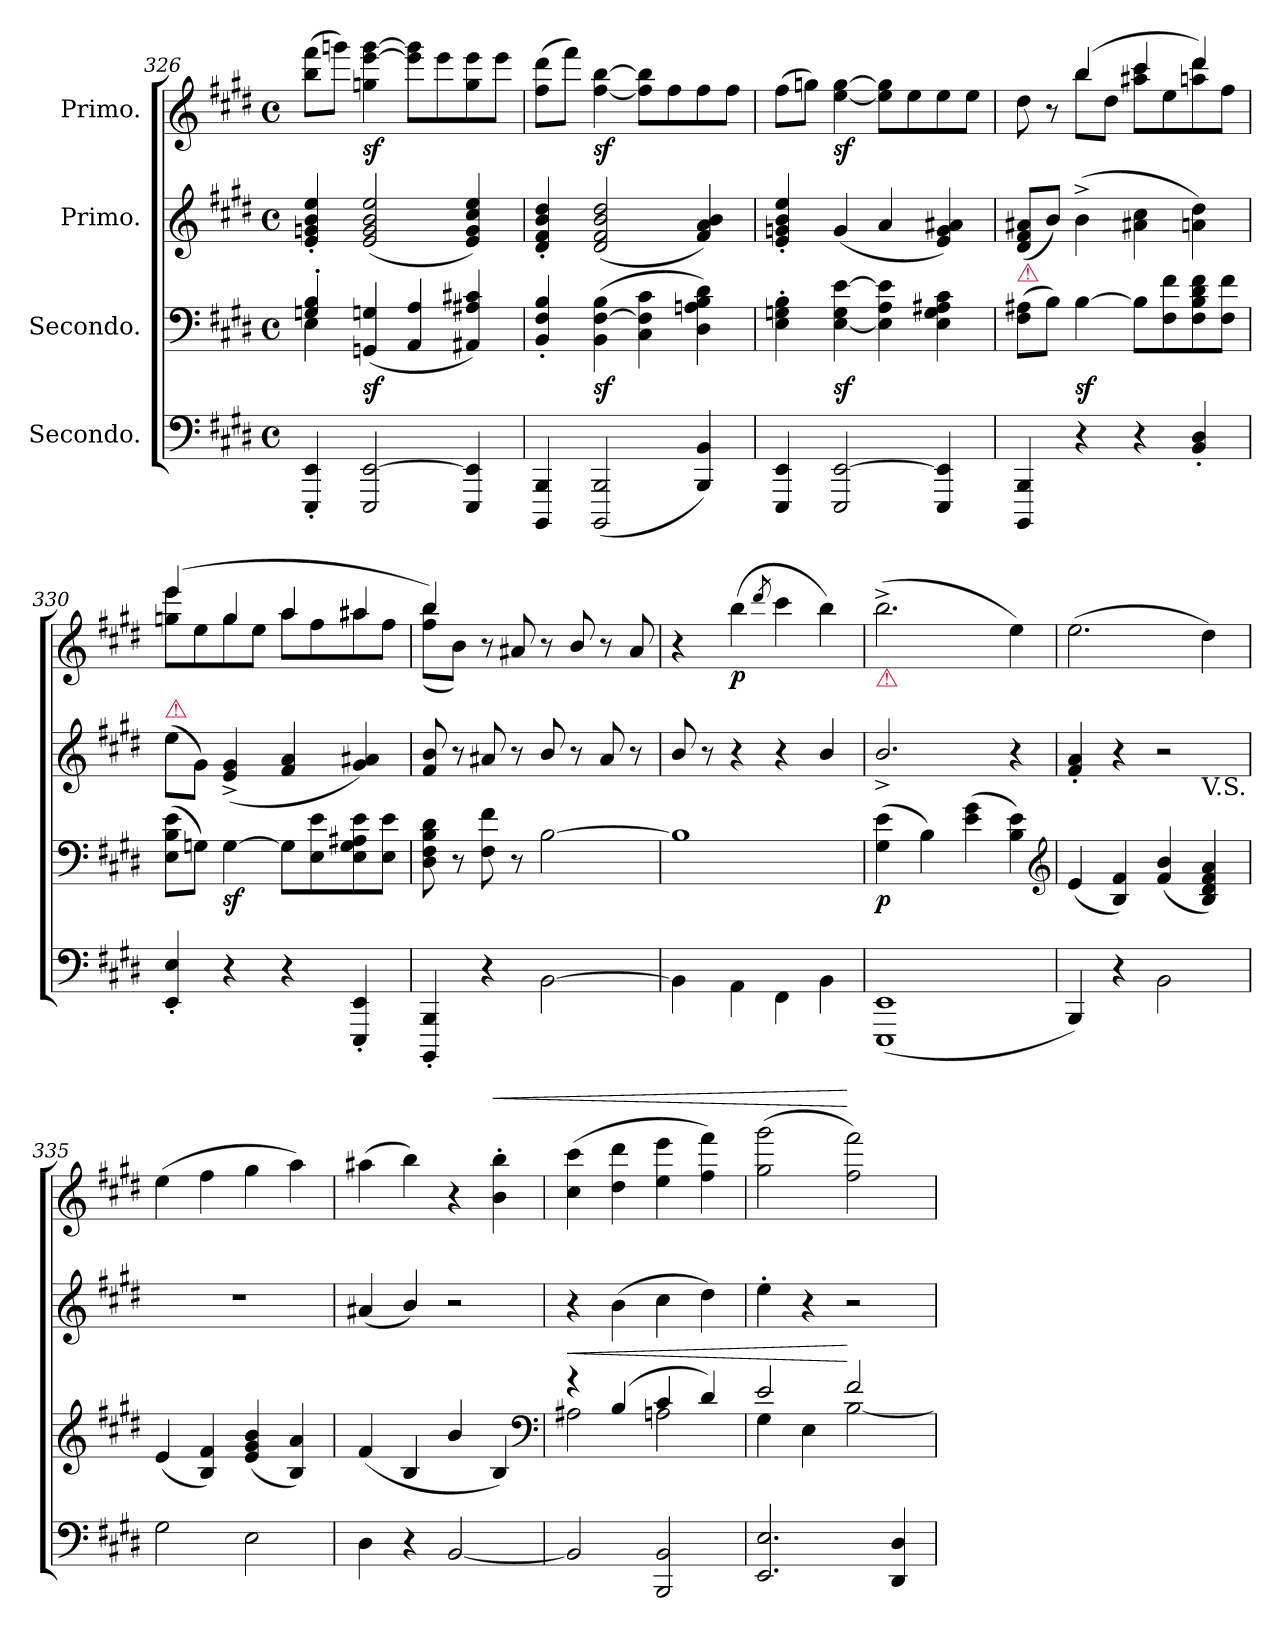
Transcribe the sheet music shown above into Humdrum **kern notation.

**kern	**kern	**dynam	**kern	**kern	**dynam
*part4	*part3	*part3	*part2	*part1	*part1
*staff4	*staff3	*staff3	*staff2	*staff1	*staff1
*I"Secondo.	*I"Secondo.	*	*I"Primo.	*I"Primo.	*
*clefF4	*clefF4	*	*clefG2	*clefG2	*
*k[f#c#g#d#]	*k[f#c#g#d#]	*	*k[f#c#g#d#]	*k[f#c#g#d#]	*
*M4/4	*M4/4	*	*M4/4	*M4/4	*
*met(c)	*met(c)	*	*met(c)	*met(c)	*
=326	=326	=326	=326	=326	=326
*	*^	*	*	*	*
4EEE'>/ 4EE'>/	4Gn'/ 4B'/	4E\	.	4e'>/ 4gn'>/ 4b'>/ 4ee'>/	(8bb\ 8fff#\L	.
.	.	.	.	.	8gggn\J)	.
2EEE/ [2EE/	(>4GGn/ 4Gn/	4ryy	sf	(>2e/ 2g/ 2b/ 2ee/	4ggn\ [4eee\ [4ggg\	sf
.	4AA/ 4A/	4ryy	.	.	8eee]\ 8ggg]\L	.
.	.	.	.	.	8eee\	.
4EEE/ 4EE]/	4AA#X/ 4A#X/ 4c#X/)	4ryy	.	4e/ 4g/ 4cc#/ 4ee/)	8gg\ 8eee\	.
.	.	.	.	.	8eee\J	.
*	*v	*v	*	*	*	*
=327	=327	=327	=327	=327	=327
4BBBB/ 4BBB/	4BB'>/ 4F#'>/ 4B'>/	.	4d#'>/ 4f#'>/ 4b'>/ 4dd#'>/	(8ff#\ 8ddd#\L	.
.	.	.	.	8fff#\J)	.
(2BBBB/ 2BBB/	(4BB\ [4F#\ 4B\	sf	(>2d#/ 2f#/ 2b/ 2dd#/	[4ff#\ [4bb\	sf
.	4C#\ 4F#]\ 4c#\	.	.	8ff#]\ 8bb]\L	.
.	.	.	.	8ff#\	.
4BBB/ 4BB/)	4D#\ 4An\ 4B\ 4d#\)	.	4f#/ 4a/ 4b/)	8ff#\	.
.	.	.	.	8ff#\J	.
=328	=328	=328	=328	=328	=328
4EEE/ 4EE/	4E'\ 4Gn'\ 4B'\	.	4e'>/ 4gn'>/ 4b'>/ 4ee'>/	(8ff#\L	.
.	.	.	.	8ggn\J)	.
2EEE/ [2EE/	[4E\ 4G\ [4e\	sf	(>4g/	[4ee\ [4gg\	sf
.	4E]\ 4A\ 4e]\	.	4a/	8ee]\ 8gg]\L	.
.	.	.	.	8ee\	.
4EEE/ 4EE]/	4E\ 4G\ 4A#X\ 4c#\	.	4e/ 4g/ 4a#X/)	8ee\	.
.	.	.	.	8ee\J	.
=329	=329	=329	=329	=329	=329
*	*	*	*	*^	*
!	!LO:TX:a:color=crimson:t=⚠	!	!	!	!	!
4BBBB/ 4BBB/	(8F#\ 8A#X\L	.	(>8d#/ 8f#/ 8a#X/L	8ryy	8dd#\	.
.	8B\J)	.	8b/J)	8ryy	8r	.
4r	[4B\	sf	(4b^\	(4bb/	8bb\L	.
.	.	.	.	.	8dd#\J	.
4r	8B\L]	.	4a#X\ 4cc#\	4ccc#/	8aa#X\ 8ccc#\L	.
.	8F#\ 8f#\	.	.	.	8ee\	.
4BB'>/ 4D#'>/	8F#\ 8B\ 8d#\ 8f#\	.	4an\ 4dd#\)	4ddd#/)	8aan\ 8ddd#\	.
.	8F#\ 8f#\J	.	.	.	8ff#\J	.
=330	=330	=330	=330	=330	=330	=330
!	!	!	!LO:TX:a:color=crimson:t=⚠	!	!	!
4EE'>/ 4E'>/	(8E\ 8B\ 8e\L	.	(8ee\L	(4eee/	8ggn\ 8eee\L	.
.	8Gn\J)	.	8g#\J)	.	8ee\	.
4r	[4G\	sf	(>4e^>/ 4g#^>/	4gg/	8gg\	.
.	.	.	.	.	8ee\J	.
4r	8G\L]	.	4f#/ 4a/	4aa/	8aa\L	.
.	8E\ 8e\	.	.	.	8ff#\	.
4EEE'>/ 4EE'>/	8E\ 8G\ 8A#X\ 8e\	.	4g#/ 4a#X/)	4aa#X/	8aa#X\	.
.	8E\ 8e\J	.	.	.	8ff#\J	.
=331	=331	=331	=331	=331	=331	=331
4BBBB'>/ 4BBB'>/	8D#\ 8F#\ 8B\ 8d#\	.	8f#/ 8b/	4bb/)	(>8ff#\ 8bb\L	.
.	8r	.	8r	.	8b\J)	.
4r	8F#\ 8f#\	.	8a#X/	4ryy	8r	.
.	8r	.	8r	.	8a#X/	.
[2BB\	[2B\	.	8b/	2ryy	8r	.
.	.	.	8r	.	8b/	.
.	.	.	8a#/	.	8r	.
.	.	.	8r	.	8a#/	.
*	*	*	*	*v	*v	*
=332	=332	=332	=332	=332	=332
4BB\]	1B]	.	8b/	4r	.
.	.	.	8r	.	.
4AA\	.	.	4r	(4bb\	p
.	.	.	.	8qddd#/	.
4FF#\	.	.	4r	4ccc#\	.
4BB\	.	.	4b/	4bb\)	.
=333	=333	=333	=333	=333	=333
!	!	!	!	!LO:TX:b:color=crimson:t=⚠	!
(1EEE 1EE	(4G#\ 4e\	p	2.b:^>/	(2.bb:^\	.
.	4B\)	.	.	.	.
.	(4e\ 4g#\	.	.	.	.
.	4B\ 4e\)	.	4r	4ee\)	.
*	*clefG2	*	*	*	*
=334	=334	=334	=334	=334	=334
*	*	*	*^	*	*
4BBB/)	(>4e/	.	4f#'>/ 4a'>/	2.ryy	(2.ee\	.
4r	4B/ 4f#/)	.	4r	.	.	.
2BB\	(>4f#/ 4b/	.	2r	.	.	.
!	!	!	!	!LO:TX:b:t=V.S.	!	!
.	4B/ 4d#/ 4f#/ 4a/)	.	.	4ryy	4dd#\)	.
*	*	*	*v	*v	*	*
=335	=335	=335	=335	=335	=335
2G#\	(>4e/	.	1r	(4ee\	.
.	4B/ 4f#/)	.	.	4ff#\	.
2E\	(>4e/ 4g#/ 4b/	.	.	4gg#\	.
.	4B/ 4a/)	.	.	4aa\)	.
=336	=336	=336	=336	=336	=336
4D#\	(>4f#/	.	(4a#X/	(4aa#X\	.
4r	4B/	.	4b/)	4bb\)	.
[2BB/	4b/	.	2r	4r	.
!	!	!	!	!	!LO:HP:a
.	4B/)	.	.	4b'\ 4bb'\	<
*	*clefF4	*	*	*	*
=337	=337	=337	=337	=337	=337
*	*^	*	*	*	*
!	!	!	!LO:HP:a	!	!	!
2BB/]	4r	2A#X\	<	4r	(4cc#\ 4ccc#\	.
.	(4B/	.	.	(4b\	4dd#\ 4ddd#\	.
2BBB/ 2BB/	4c#/	2An\	.	4cc#\	4ee\ 4eee\	.
.	4d#/)	.	.	4dd#\)	4ff#\ 4fff#\)	.
=338	=338	=338	=338	=338	=338	=338
2.EE/ 2.E/	2e/	4G#\	.	4ee'\	(2gg#\ 2ggg#\	.
.	.	4E\	.	4r	.	.
.	2f#/	[2B\	[	2r	2ff#\ 2fff#\)	[
4DD#/ 4D#/	.	.	.	.	.	.
*	*v	*v	*	*	*	*
=	=	=	=	=	=
*-	*-	*-	*-	*-	*-
